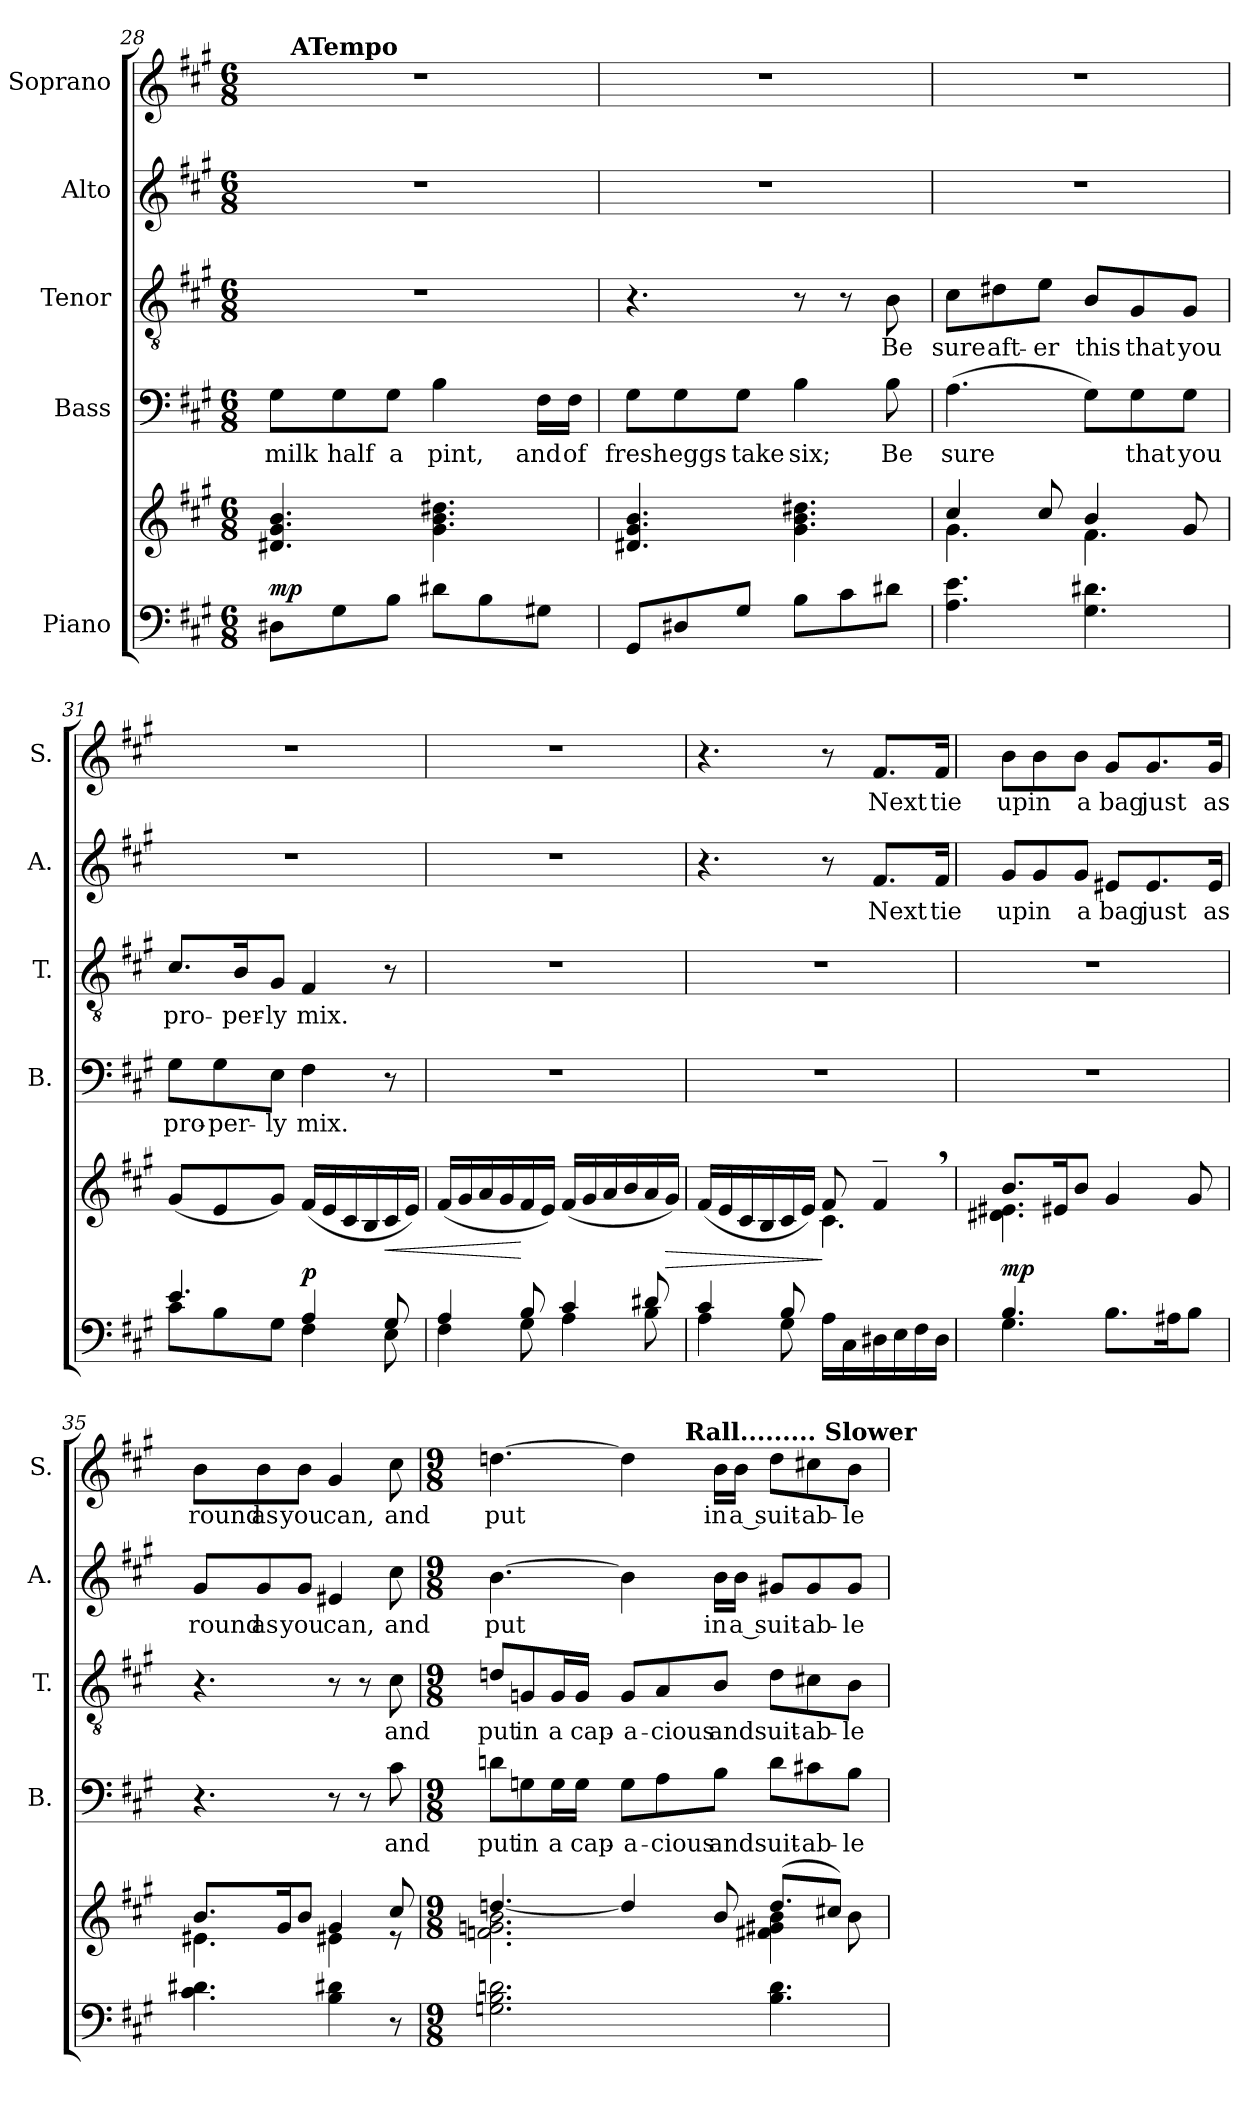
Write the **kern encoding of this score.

**kern	**kern	**dynam	**kern	**text	**kern	**text	**kern	**text	**kern	**text
*part5	*part5	*part5	*part4	*part4	*part3	*part3	*part2	*part2	*part1	*part1
*staff6	*staff5	*staff5/6	*staff4	*staff4	*staff3	*staff3	*staff2	*staff2	*staff1	*staff1
*I"Piano	*	*	*I"Bass	*	*I"Tenor	*	*I"Alto	*	*I"Soprano	*
*	*	*	*I'B.	*	*I'T.	*	*I'A.	*	*I'S.	*
*clefF4	*clefG2	*	*clefF4	*	*clefGv2	*	*clefG2	*	*clefG2	*
*k[f#c#g#]	*k[f#c#g#]	*	*k[f#c#g#]	*	*k[f#c#g#]	*	*k[f#c#g#]	*	*k[f#c#g#]	*
*A:	*A:	*	*A:	*	*A:	*	*A:	*	*A:	*
*M6/8	*M6/8	*	*M6/8	*	*M6/8	*	*M6/8	*	*M6/8	*
=28	=28	=28	=28	=28	=28	=28	=28	=28	=28	=28
!	!	!LO:DY:a=2	!	!LO:LY:b	!LO:N:vis=1	!	!LO:N:vis=1	!	!LO:N:vis=1	!
*	*	*	*	*	*	*	*	*	*^	*
8D#X\L	4.d#X/ 4.g#/ 4.b/	mp	8G#\L	milk	2.r	.	2.r	.	2.r	32ryy	.
!	!	!	!	!	!	!	!	!	!	!LO:TX:a:B:t=ATempo	!
.	.	.	.	.	.	.	.	.	.	2ryy	.
!	!	!	!	!LO:LY:b	!	!	!	!	!	!	!
8G#\	.	.	8G#\	half	.	.	.	.	.	.	.
!	!	!	!	!LO:LY:b	!	!	!	!	!	!	!
8B\J	.	.	8G#\J	a	.	.	.	.	.	.	.
!	!	!	!	!LO:LY:b	!	!	!	!	!	!	!
8d#X\L	4.g#\ 4.b\ 4.dd#X\	.	4B\	pint,	.	.	.	.	.	.	.
8B\	.	.	.	.	.	.	.	.	.	.	.
.	.	.	.	.	.	.	.	.	.	8..ryy	.
!	!	!	!	!LO:LY:b	!	!	!	!	!	!	!
8G#X\J	.	.	16F#\LL	and	.	.	.	.	.	.	.
!	!	!	!	!LO:LY:b	!	!	!	!	!	!	!
.	.	.	16F#\JJ	of	.	.	.	.	.	.	.
=29	=29	=29	=29	=29	=29	=29	=29	=29	=29	=29	=29
!	!	!	!	!LO:LY:b	!	!	!LO:N:vis=1	!	!LO:N:vis=1	!	!
*	*	*	*	*	*	*	*	*	*v	*v	*
8GG#/L	4.d#X/ 4.g#/ 4.b/	.	8G#\L	fresh	4.r	.	2.r	.	2.r	.
!	!	!	!	!LO:LY:b	!	!	!	!	!	!
8D#X/	.	.	8G#\	eggs	.	.	.	.	.	.
!	!	!	!	!LO:LY:b	!	!	!	!	!	!
8G#/J	.	.	8G#\J	take	.	.	.	.	.	.
!	!	!	!	!LO:LY:b	!	!	!	!	!	!
8B\L	4.g#\ 4.b\ 4.dd#X\	.	4B\	six;	8r	.	.	.	.	.
8c#\	.	.	.	.	8r	.	.	.	.	.
!	!	!	!	!LO:LY:b	!	!LO:LY:b	!	!	!	!
8d#X\J	.	.	8B\	Be	8B\	Be	.	.	.	.
=30	=30	=30	=30	=30	=30	=30	=30	=30	=30	=30
*	*^	*	*	*	*	*	*	*	*	*
!	!	!	!	!	!LO:LY:b	!	!LO:LY:b	!LO:N:vis=1	!	!LO:N:vis=1	!
4.A\ 4.e\	4cc#/	4.g#\	.	(>4.A\	sure	8c#\L	sure	2.r	.	2.r	.
!	!	!	!	!	!	!	!LO:LY:b	!	!	!	!
.	.	.	.	.	.	8d#X\	aft-	.	.	.	.
!	!	!	!	!	!	!	!LO:LY:b:rj	!	!	!	!
.	8cc#/	.	.	.	.	8e\J	-er	.	.	.	.
!	!	!	!	!	!	!	!LO:LY:b	!	!	!	!
4.G#\ 4.d#X\	4b/	4.f#\	.	8G#\L)	.	8B/L	this	.	.	.	.
!	!	!	!	!	!LO:LY:b	!	!LO:LY:b	!	!	!	!
.	.	.	.	8G#\	that	8G#/	that	.	.	.	.
!	!	!	!	!	!LO:LY:b	!	!LO:LY:b	!	!	!	!
.	8g#/	.	.	8G#\J	you	8G#/J	you	.	.	.	.
*	*v	*v	*	*	*	*	*	*	*	*	*
!!LO:PB:g=z
=31	=31	=31	=31	=31	=31	=31	=31	=31	=31	=31
*^	*	*	*	*	*	*	*	*	*	*
!	!	!	!	!	!LO:LY:b	!	!LO:LY:b	!LO:N:vis=1	!	!LO:N:vis=1	!
4.e/	8c#\L	(<8g#/L	.	8G#\L	pro-	8.c#/L	pro-	2.r	.	2.r	.
!	!	!	!	!	!LO:LY:b	!	!	!	!	!	!
.	8B\	8e/	.	8G#\	-per-	.	.	.	.	.	.
!	!	!	!	!	!	!	!LO:LY:b	!	!	!	!
.	.	.	.	.	.	16B/k	-per-	.	.	.	.
!	!	!	!	!	!LO:LY:b	!	!LO:LY:b:rj	!	!	!	!
.	8G#\J	8g#/J)	.	8E\J	-ly	8G#/J	-ly	.	.	.	.
!	!	!	!LO:DY:a=2	!	!LO:LY:b	!	!LO:LY:b	!	!	!	!
4A/	4F#\	(<16f#/LL	p	4F#\	mix.	4F#/	mix.	.	.	.	.
.	.	16e/	.	.	.	.	.	.	.	.	.
.	.	16c#/	.	.	.	.	.	.	.	.	.
.	.	16B/	.	.	.	.	.	.	.	.	.
!	!	!	!LO:HP:b	!	!	!	!	!	!	!	!
8G#/	8E\	16c#/	<	8r	.	8r	.	.	.	.	.
.	.	16e/JJ)	.	.	.	.	.	.	.	.	.
=32	=32	=32	=32	=32	=32	=32	=32	=32	=32	=32	=32
!	!	!	!	!LO:N:vis=1	!	!LO:N:vis=1	!	!LO:N:vis=1	!	!LO:N:vis=1	!
4A/	4F#\	(<16f#/LL	.	2.r	.	2.r	.	2.r	.	2.r	.
.	.	16g#/	.	.	.	.	.	.	.	.	.
.	.	16a/	.	.	.	.	.	.	.	.	.
.	.	16g#/	.	.	.	.	.	.	.	.	.
8B/	8G#\	16f#/	[	.	.	.	.	.	.	.	.
.	.	16e/JJ)	.	.	.	.	.	.	.	.	.
4c#/	4A\	(<16f#/LL	.	.	.	.	.	.	.	.	.
.	.	16g#/	.	.	.	.	.	.	.	.	.
.	.	16a/	.	.	.	.	.	.	.	.	.
.	.	16b/	.	.	.	.	.	.	.	.	.
8d#X/	8B\	16a/	.	.	.	.	.	.	.	.	.
!	!	!	!LO:HP:b	!	!	!	!	!	!	!	!
.	.	16g#/JJ)	>	.	.	.	.	.	.	.	.
=33	=33	=33	=33	=33	=33	=33	=33	=33	=33	=33	=33
*	*	*^	*	*	*	*	*	*	*	*	*
!	!	!	!	!	!LO:N:vis=1	!	!LO:N:vis=1	!	!	!	!	!
4c#/	4A\	(<16f#/LL	4.ryy	.	2.r	.	2.r	.	4.r	.	4.r	.
.	.	16e/	.	.	.	.	.	.	.	.	.	.
.	.	16c#/	.	.	.	.	.	.	.	.	.	.
.	.	16B/	.	.	.	.	.	.	.	.	.	.
8B/	8G#\	16c#/	.	.	.	.	.	.	.	.	.	.
.	.	16e/JJ)	.	.	.	.	.	.	.	.	.	.
4.ryy	16A\LL	8f#/	4.c#\	]	.	.	.	.	8r	.	8r	.
.	16C#\	.	.	.	.	.	.	.	.	.	.	.
!	!	!	!	!	!	!	!	!	!	!LO:LY:b	!	!LO:LY:b
.	16D#X\	4f#,>~>/	.	.	.	.	.	.	8.f#/L	Next	8.f#/L	Next
.	16E\	.	.	.	.	.	.	.	.	.	.	.
.	16F#\	.	.	.	.	.	.	.	.	.	.	.
!	!	!	!	!	!	!	!	!	!	!LO:LY:b:rj	!	!LO:LY:b:rj
.	16D#\JJ	.	.	.	.	.	.	.	16f#/Jk	tie	16f#/Jk	tie
=34	=34	=34	=34	=34	=34	=34	=34	=34	=34	=34	=34	=34
!	!	!	!	!LO:DY:a=2	!LO:N:vis=1	!	!LO:N:vis=1	!	!	!LO:LY:b	!	!LO:LY:b
4.B/	4.G#\	8.b/L	4.d#X\ 4.e#X\	mp	2.r	.	2.r	.	8g#/L	up	8b\L	up
!	!	!	!	!	!	!	!	!	!	!LO:LY:b	!	!LO:LY:b
.	.	.	.	.	.	.	.	.	8g#/	in	8b\	in
.	.	16e#X/k	.	.	.	.	.	.	.	.	.	.
!	!	!	!	!	!	!	!	!	!	!LO:LY:b	!	!LO:LY:b
.	.	8b/J	.	.	.	.	.	.	8g#/J	a	8b\J	a
!	!	!	!	!	!	!	!	!	!	!LO:LY:b	!	!LO:LY:b
4.ryy	8.B\L	4g#/	4.ryy	.	.	.	.	.	8e#X/L	bag	8g#/L	bag
!	!	!	!	!	!	!	!	!	!	!LO:LY:b	!	!LO:LY:b
.	.	.	.	.	.	.	.	.	8.e#/	just	8.g#/	just
.	16A#X\k	.	.	.	.	.	.	.	.	.	.	.
.	8B\J	8g#/	.	.	.	.	.	.	.	.	.	.
!	!	!	!	!	!	!	!	!	!	!LO:LY:b	!	!LO:LY:b
.	.	.	.	.	.	.	.	.	16e#/Jk	as	16g#/Jk	as
*v	*v	*	*	*	*	*	*	*	*	*	*	*
=35	=35	=35	=35	=35	=35	=35	=35	=35	=35	=35	=35
!	!	!	!	!	!	!	!	!	!LO:LY:b	!	!LO:LY:b
4.c#\ 4.d#X\	8.b/L	4.e#X\	.	4.r	.	4.r	.	8g#/L	round	8b\L	round
!	!	!	!	!	!	!	!	!	!LO:LY:b	!	!LO:LY:b
.	.	.	.	.	.	.	.	8g#/	as	8b\	as
.	16g#/k	.	.	.	.	.	.	.	.	.	.
!	!	!	!	!	!	!	!	!	!LO:LY:b	!	!LO:LY:b
.	8b/J	.	.	.	.	.	.	8g#/J	you	8b\J	you
!	!	!	!	!	!	!	!	!	!LO:LY:b	!	!LO:LY:b
4B\ 4d#X\	4g#/	4e#X\	.	8r	.	8r	.	4e#X/	can,	4g#/	can,
.	.	.	.	8r	.	8r	.	.	.	.	.
!	!	!	!	!	!LO:LY:b	!	!LO:LY:b	!	!LO:LY:b	!	!LO:LY:b
8r	8cc#/	8re	.	8c#\	and	8c#\	and	8cc#\	and	8cc#\	and
*	*v	*v	*	*	*	*	*	*	*	*	*
!!LO:LB:g=z
=36	=36	=36	=36	=36	=36	=36	=36	=36	=36	=36
*M9/8	*M9/8	*	*M9/8	*	*M9/8	*	*M9/8	*	*M9/8	*
*	*^	*	*	*	*	*	*	*	*	*
*	*	*^	*	*	*	*	*	*	*	*	*
!	!	!	!	!	!	!	!	!	!	!	!LO:TX:a:B:t=Slightly Slower......	!
!	!	!	!	!	!	!LO:LY:b	!	!LO:LY:b	!	!LO:LY:b	!	!LO:LY:b
*	*	*	*	*	*	*	*	*	*	*	*^	*
2.Gn\ 2.B\ 2.dn\	2.fn\ 2.gn\ 2.b\	[>4.ddn/	1ryy	.	8dn\L	put	8dn/L	put	[>4.b\	put	[>4.ddn\	2ryy	put
!	!	!	!	!	!	!LO:LY:b	!	!LO:LY:b	!	!	!	!	!
.	.	.	.	.	8Gn\	in	8Gn/	in	.	.	.	.	.
!	!	!	!	!	!	!LO:LY:b:rj	!	!LO:LY:b:rj	!	!	!	!	!
.	.	.	.	.	16G\L	a	16G/L	a	.	.	.	.	.
!	!	!	!	!	!	!LO:LY:b	!	!LO:LY:b	!	!	!	!	!
.	.	.	.	.	16G\JJ	cap-	16G/JJ	cap-	.	.	.	.	.
!	!	!	!	!	!	!LO:LY:b:rj	!	!LO:LY:b:rj	!	!	!	!	!
.	.	4dd/]	.	.	8G\L	-a-	8G/L	-a-	4b\]	.	4dd\]	.	.
!	!	!	!	!	!	!LO:LY:b	!	!LO:LY:b	!	!	!	!	!
.	.	.	.	.	8A\	-cious	8A/	-cious	.	.	.	16ryy	.
!	!	!	!	!	!	!	!	!	!	!	!	!LO:TX:a:B:t=Rall......... Slower	!
.	.	.	.	.	.	.	.	.	.	.	.	2ryy	.
!	!	!	!	!	!	!LO:LY:b	!	!LO:LY:b	!	!LO:LY:b	!	!	!LO:LY:b
.	.	8b/	.	.	8B\J	and	8B/J	and	16b\LL	in	16b\LL	.	in
!	!	!	!	!	!	!	!	!	!	!LO:LY:b:rj	!	!	!LO:LY:b:rj
.	.	.	.	.	.	.	.	.	16b\JJ	a suit-	16b\JJ	.	a suit-
!	!	!	!	!	!	!LO:LY:b	!	!LO:LY:b	!	!	!	!	!
4.B\ 4.d\	(>8.dd/L	4f#X\ 4g#X\ 4b\	.	.	8d\L	suit-	8d\L	suit-	8g#X/L	.	8dd\L	.	.
!	!	!	!	!	!	!LO:LY:b	!	!LO:LY:b	!	!LO:LY:b	!	!	!LO:LY:b
.	.	.	.	.	8c#X\	-ab-	8c#X\	-ab-	8g#/	-ab-	8cc#X\	.	-ab-
.	8cc#X/J)	.	.	.	.	.	.	.	.	.	.	.	.
!	!	!	!	!	!	!LO:LY:b	!	!LO:LY:b	!	!LO:LY:b	!	!	!LO:LY:b
.	.	8ryy	8b\	.	8B\J	-le	8B\J	-le	8g#/J	-le	8b\J	.	-le
.	16ryy	.	.	.	.	.	.	.	.	.	.	16ryy	.
*	*v	*v	*v	*	*	*	*	*	*	*	*v	*v	*
=	=	=	=	=	=	=	=	=	=	=
*-	*-	*-	*-	*-	*-	*-	*-	*-	*-	*-
